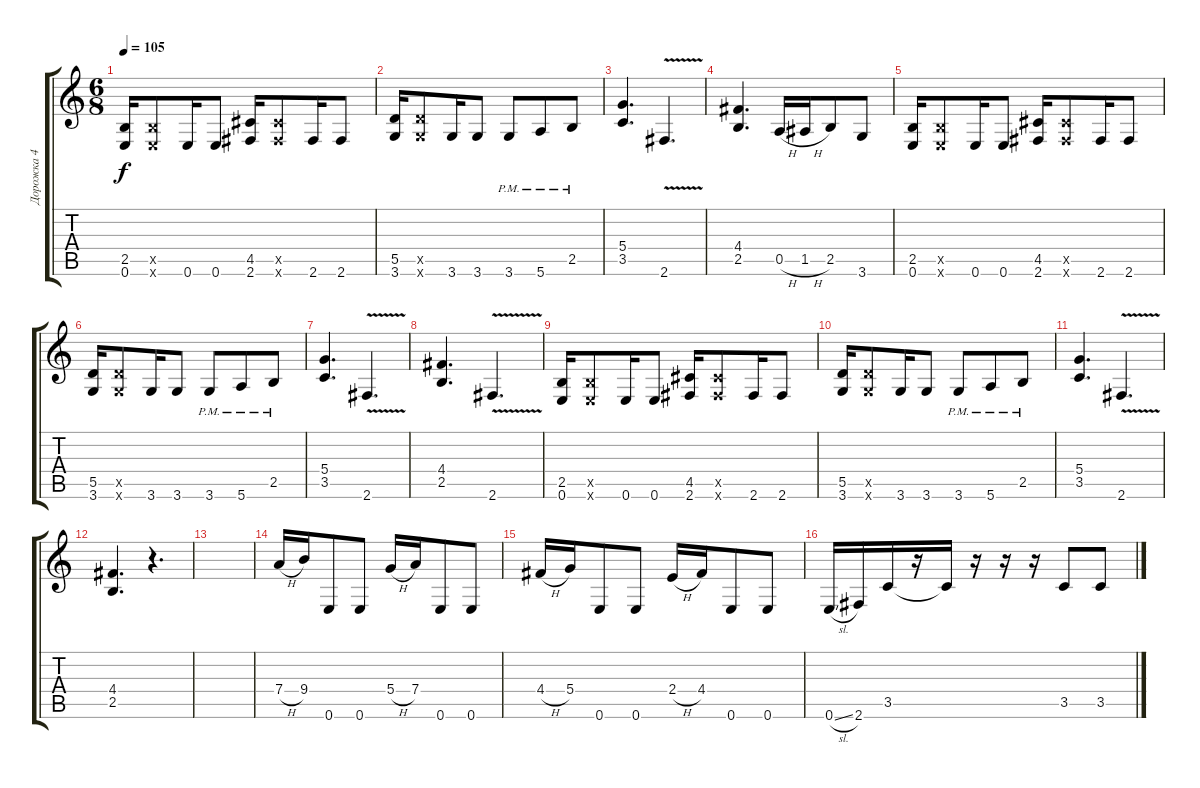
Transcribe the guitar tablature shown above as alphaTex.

\track ("Дорожка 4" "Дорожка 4") {instrument overdrivenguitar}
\staff {score tabs}
\tuning (E4 B3 G3 D3 A2 E2) {hide}
\ts (6 8)
\tempo 105
\clef g2
\ks c
(2.5 0.6).16{dy f} (2.5{x} 0.6{x}).8 0.6.16 0.6.8 (4.5 2.6).16 (4.5{x} 2.6{x}).8 2.6.16 2.6.8 |
(5.5 3.6).16 (5.5{x} 3.6{x}).8 3.6.16 3.6.8 3.6{pm}.8 5.6{pm}.8 2.5{pm}.8 |
(5.4 3.5).4{d} 2.6{v}.4{d} |
(4.4 2.5).4{d} 0.5{h}.16 1.5{h}.16 2.5.8 3.6.8 |
(2.5 0.6).16 (2.5{x} 0.6{x}).8 0.6.16 0.6.8 (4.5 2.6).16 (4.5{x} 2.6{x}).8 2.6.16 2.6.8 |
(5.5 3.6).16 (5.5{x} 3.6{x}).8 3.6.16 3.6.8 3.6{pm}.8 5.6{pm}.8 2.5{pm}.8 |
(5.4 3.5).4{d} 2.6{v}.4{d} |
(4.4 2.5).4{d} 2.6{v}.4{d} |
(2.5 0.6).16 (2.5{x} 0.6{x}).8 0.6.16 0.6.8 (4.5 2.6).16 (4.5{x} 2.6{x}).8 2.6.16 2.6.8 |
(5.5 3.6).16 (5.5{x} 3.6{x}).8 3.6.16 3.6.8 3.6{pm}.8 5.6{pm}.8 2.5{pm}.8 |
(5.4 3.5).4{d} 2.6{v}.4{d} |
(4.4 2.5).4{d} r.4{d} |
|
7.4{h}.16{volume 8 instrument electricguitarmuted} 9.4.16 0.6.8 0.6.8 5.4{h}.16 7.4.16 0.6.8 0.6.8 |
4.4{h}.16 5.4.16 0.6.8 0.6.8 2.4{h}.16 4.4.16 0.6.8 0.6.8 |
0.6{sl}.16 2.6.16 3.5.16 r.16 3.5{t}.16 r.16 r.16 r.16 3.5.8 3.5.8
